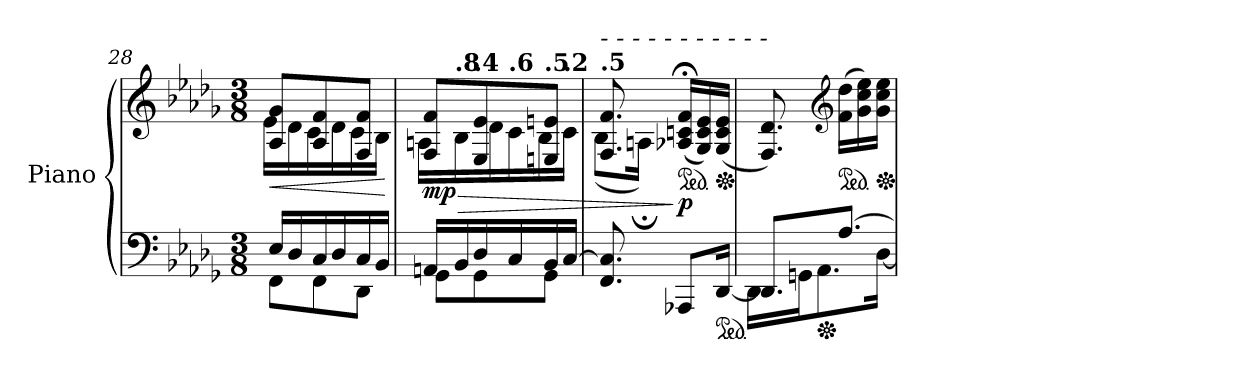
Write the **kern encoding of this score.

**kern	**kern	**dynam
*part1	*part1	*part1
*staff2	*staff1	*staff1/2
*I"Piano	*	*
*I'Pno.	*	*
*clefF4	*clefG2	*
*k[b-e-a-d-g-]	*k[b-e-a-d-g-]	*
*M3/8	*M3/8	*
=28	=28	=28
*^	*	*
!	!	!	!LO:HP:b
*	*	*^	*
16E-/LL	8FF\L	8A-/ 8g-/L	16e-\LL	<
16D-/	.	.	16d-\	.
16C/	8FF\	8A-/ 8f/	16c\	.
16D-/	.	.	16d-\	.
16C/	8DD-\J	8F/ 8f/J	16c\	.
16BB-/JJ	.	.	16B-\JJ	.
*v	*v	*	*	*
*	*v	*v	*
.	.	[
=29	=29	=29
*	*MM26	*
*^	*	*
!	!	!LO:TX:a:i:t=rit. - - - - - - - - - - - - - - - - - - - - - - -	!
!	!	!	!LO:HP:b
*	*	*^	*
!	!	!	!	!LO:DY:n=1:b
16AAn/LL	8GG-\L	8F/ 8f/L	16An\LL	> mp
*	*	*MM26	*	*
!	!	!	!LO:TX:a:B:t=.8	!
16BB-/	.	.	16B-\	.
*	*	*MM26	*	*
!	!	!LO:TX:a:B:t=.4	!	!
16D-/	8GG-\	8E-/ 8e-/	16d-\	.
*	*	*MM25	*	*
!	!	!	!LO:TX:a:B:t=.6	!
16C/	.	.	16c\	.
*	*	*MM25	*	*
!	!	!LO:TX:a:B:t=.5	!	!
16BB-/	8GG-\J	8En/ 8en/J	16B-\	.
*	*	*MM24	*	*
!	!	!	!LO:TX:a:B:t=.2	!
[16C/JJ	.	.	16c\JJ	.
*v	*v	*	*	*
!!LO:LB:g=z	!!
=30	=30	=30	=30
*	*MM23	*	*
!	!LO:TX:a:B:t=.5	!	!
!	!LO:TX:a:i:t=- - - - - - - - - - -	!	!
8.FF/ 8.C/]	8.F/ 8.f/	(<8B-\L	.
*	*MM21	*	*
.	.	16An;<\Jk)	.
*	*ped	*	*
*	*MM26	*	*
!	!	!	!LO:DY:n=1:b
8AAA-X/L	(>16A-X/;< 16cn/;< 16f/;<LL	8.ryy	] p
.	16G-/ 16c/ 16e-/)	.	.
*ped	*	*	*
*	*Xped	*	*
[16DD-/Jk	(>16G-/ 16c/ 16e-/JJ	.	.
*	*v	*v	*
=31	=31	=31
*^	*	*
8.DD-/L]	16DD-\LL	8.F/ 8.d-/)	.
.	16GGn\J	.	.
*Xped	*	*	*
.	8.AA-\	.	.
*	*	*clefG2	*
*	*	*ped	*
[8.A-/J	.	(>16f\ 16dd-\LL	.
.	.	16g-\ 16cc\ 16ee-\)	.
*	*	*Xped	*
.	[16D-\Jk	16g-\ 16cc\ 16ee-\JJ	.
*v	*v	*	*
=	=	=
*-	*-	*-
